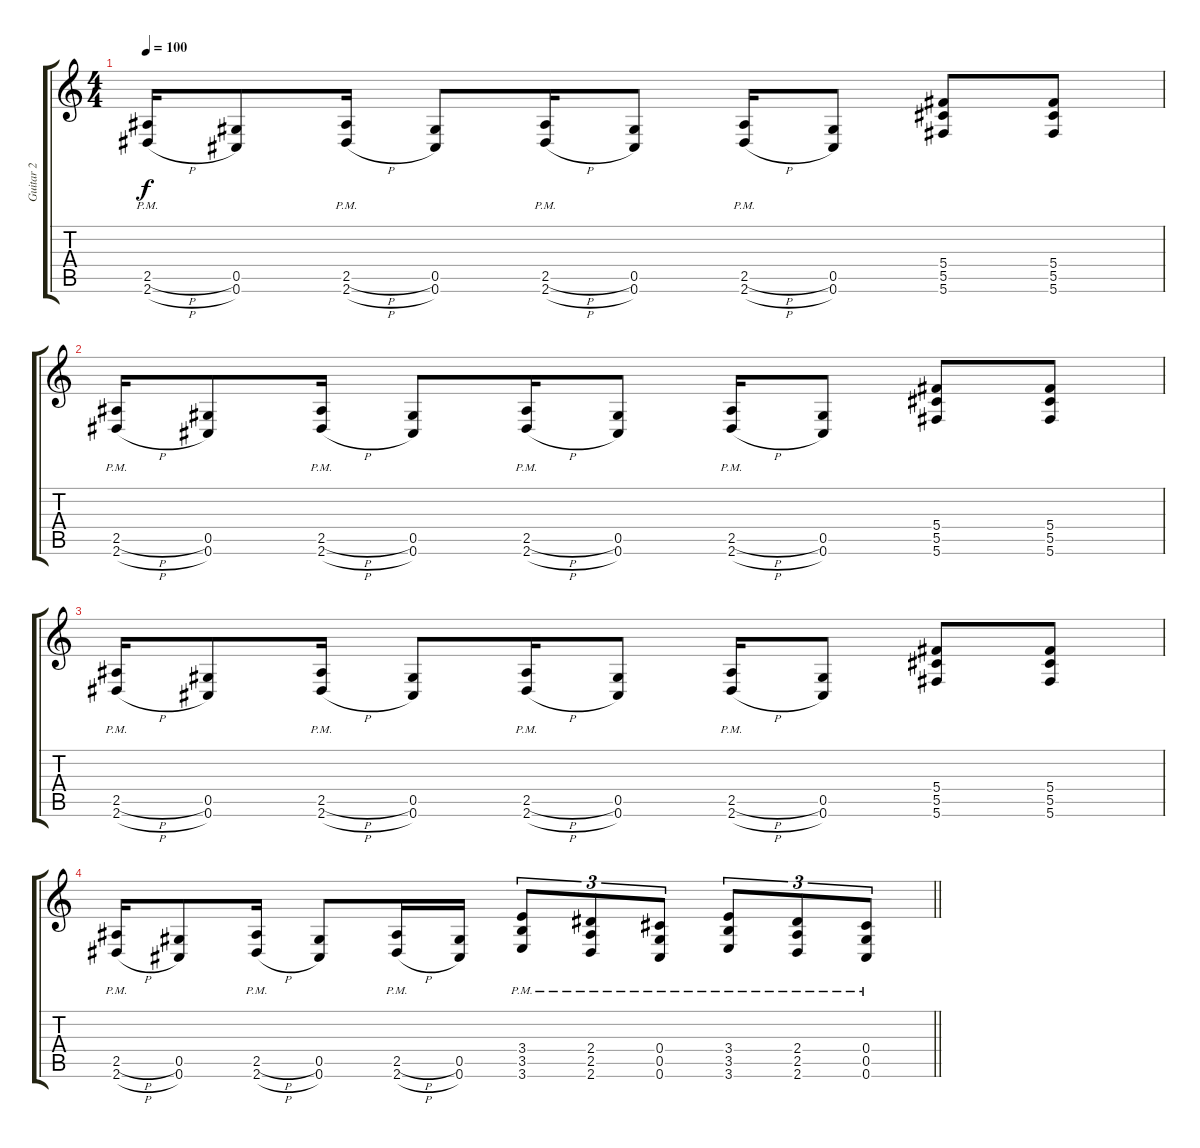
\track ("Guitar 2" "Guitar 2") {instrument overdrivenguitar}
\staff {score tabs}
\tuning (Eb4 Bb3 Gb3 Db3 Ab2 Db2) {hide}
\ts (4 4)
\tempo 100
\clef g2
\ks c
(2.5{h pm} 2.6{h pm}).16{dy f} (0.5 0.6).8 (2.5{h pm} 2.6{h pm}).16 (0.5 0.6).8 (2.5{h pm} 2.6{h pm}).16 (0.5 0.6).8 (2.5{h pm} 2.6{h pm}).16 (0.5 0.6).8 (5.4 5.5 5.6).8 (5.4 5.5 5.6).8 |
(2.5{h pm} 2.6{h pm}).16 (0.5 0.6).8 (2.5{h pm} 2.6{h pm}).16 (0.5 0.6).8 (2.5{h pm} 2.6{h pm}).16 (0.5 0.6).8 (2.5{h pm} 2.6{h pm}).16 (0.5 0.6).8 (5.4 5.5 5.6).8 (5.4 5.5 5.6).8 |
(2.5{h pm} 2.6{h pm}).16 (0.5 0.6).8 (2.5{h pm} 2.6{h pm}).16 (0.5 0.6).8 (2.5{h pm} 2.6{h pm}).16 (0.5 0.6).8 (2.5{h pm} 2.6{h pm}).16 (0.5 0.6).8 (5.4 5.5 5.6).8 (5.4 5.5 5.6).8 |
\barLineRight lightlight
(2.5{h pm} 2.6{h pm}).16 (0.5 0.6).8 (2.5{h pm} 2.6{h pm}).16 (0.5 0.6).8 (2.5{h pm} 2.6{h pm}).16 (0.5 0.6).16 (3.4{pm} 3.5{pm} 3.6{pm}).8{tu (3 2)} (2.4{pm} 2.5{pm} 2.6{pm}).8{tu (3 2)} (0.4{pm} 0.5{pm} 0.6{pm}).8{tu (3 2)} (3.4{pm} 3.5{pm} 3.6{pm}).8{tu (3 2)} (2.4{pm} 2.5{pm} 2.6{pm}).8{tu (3 2)} (0.4{pm} 0.5{pm} 0.6{pm}).8{tu (3 2)}
